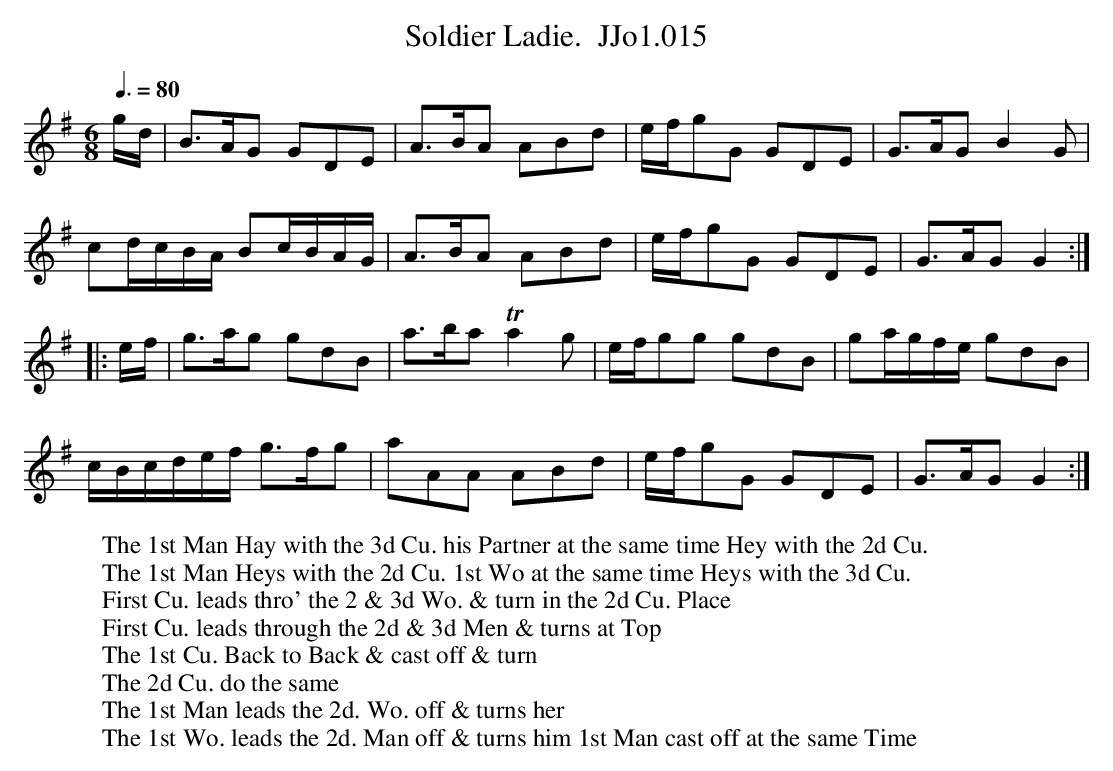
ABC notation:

X:1
T:Soldier Ladie.  JJo1.015
M:6/8
Q:3/8=80
L:1/8
K:G
g/d/ | B>AG GDE | A>BA ABd | e/f/gG GDE | G>AG B2G |
cd/c/B/A/ Bc/B/A/G/ | A>BA ABd | e/f/gG GDE | G>AG G2 :|
|: e/f/ |g>ag gdB | a>ba Ta2g | e/f/gg gdB | ga/g/f/e/ gdB |
c/B/c/d/e/f/ g>fg | aAA ABd | e/f/gG GDE | G>AG G2 :|
W:The 1st Man Hay with the 3d Cu. his Partner at the same time Hey with the 2d Cu.
W:The 1st Man Heys with the 2d Cu. 1st Wo at the same time Heys with the 3d Cu.
W:First Cu. leads thro' the 2 & 3d Wo. & turn in the 2d Cu. Place
W:First Cu. leads through the 2d & 3d Men & turns at Top
W:The 1st Cu. Back to Back & cast off & turn
W:The 2d Cu. do the same
W:The 1st Man leads the 2d. Wo. off & turns her
W:The 1st Wo. leads the 2d. Man off & turns him 1st Man cast off at the same Time
